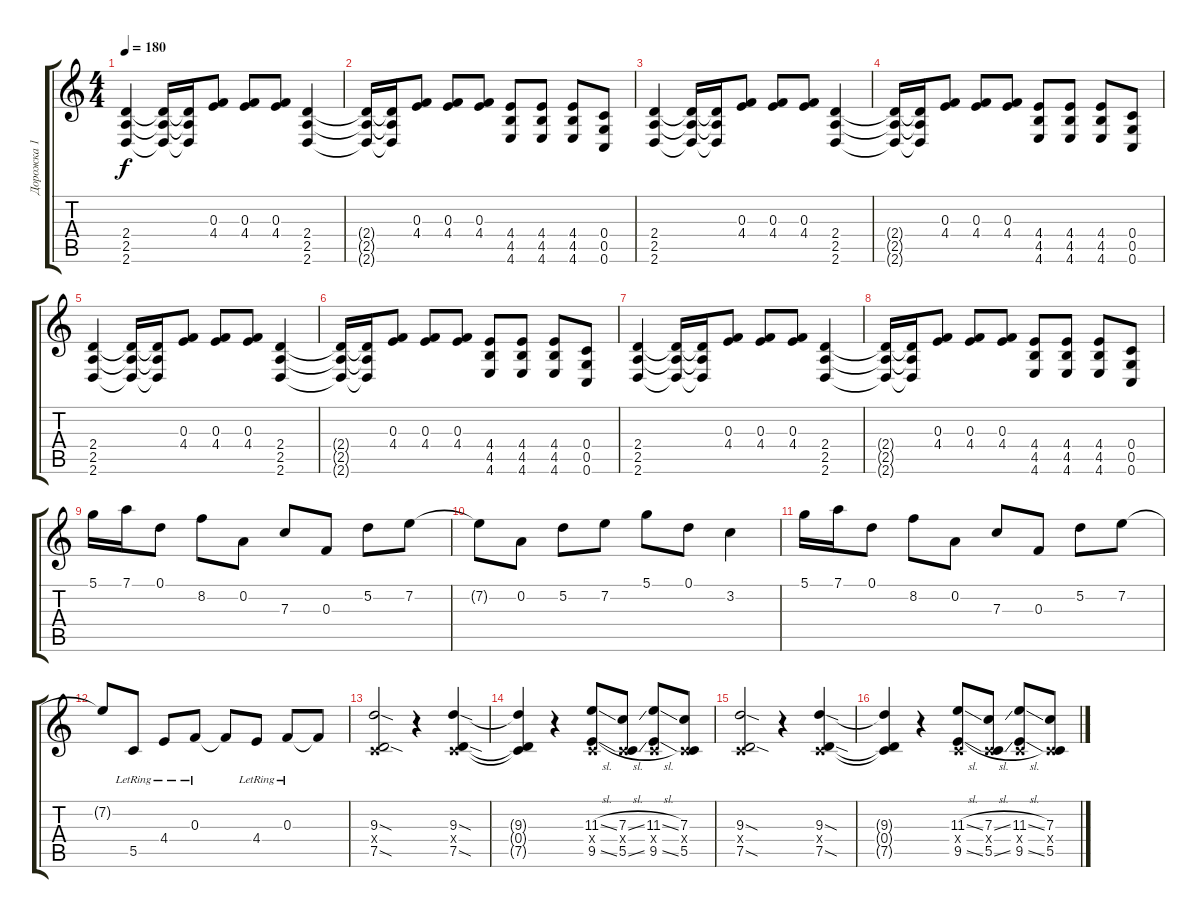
\track ("Дорожка 1" "Дорожка 1") {instrument overdrivenguitar}
\staff {score tabs}
\tuning (D4 A3 F3 C3 G2 C2) {hide}
\ts (4 4)
\tempo 180
\clef g2
\ks c
(2.4 2.5 2.6).4{dy f} (2.4{t} 2.5{t} 2.6{t}).16 (2.4{t} 2.5{t} 2.6{t}).16 (0.3 4.4).8 (0.3 4.4).8 (0.3 4.4).8 (2.4 2.5 2.6).4 |
(2.4{t} 2.5{t} 2.6{t}).16 (2.4{t} 2.5{t} 2.6{t}).16 (0.3 4.4).8 (0.3 4.4).8 (0.3 4.4).8 (4.4 4.5 4.6).8 (4.4 4.5 4.6).8 (4.4 4.5 4.6).8 (0.4 0.5 0.6).8 |
(2.4 2.5 2.6).4 (2.4{t} 2.5{t} 2.6{t}).16 (2.4{t} 2.5{t} 2.6{t}).16 (0.3 4.4).8 (0.3 4.4).8 (0.3 4.4).8 (2.4 2.5 2.6).4 |
(2.4{t} 2.5{t} 2.6{t}).16 (2.4{t} 2.5{t} 2.6{t}).16 (0.3 4.4).8 (0.3 4.4).8 (0.3 4.4).8 (4.4 4.5 4.6).8 (4.4 4.5 4.6).8 (4.4 4.5 4.6).8 (0.4 0.5 0.6).8 |
(2.4 2.5 2.6).4 (2.4{t} 2.5{t} 2.6{t}).16 (2.4{t} 2.5{t} 2.6{t}).16 (0.3 4.4).8 (0.3 4.4).8 (0.3 4.4).8 (2.4 2.5 2.6).4 |
(2.4{t} 2.5{t} 2.6{t}).16 (2.4{t} 2.5{t} 2.6{t}).16 (0.3 4.4).8 (0.3 4.4).8 (0.3 4.4).8 (4.4 4.5 4.6).8 (4.4 4.5 4.6).8 (4.4 4.5 4.6).8 (0.4 0.5 0.6).8 |
(2.4 2.5 2.6).4 (2.4{t} 2.5{t} 2.6{t}).16 (2.4{t} 2.5{t} 2.6{t}).16 (0.3 4.4).8 (0.3 4.4).8 (0.3 4.4).8 (2.4 2.5 2.6).4 |
(2.4{t} 2.5{t} 2.6{t}).16 (2.4{t} 2.5{t} 2.6{t}).16 (0.3 4.4).8 (0.3 4.4).8 (0.3 4.4).8 (4.4 4.5 4.6).8 (4.4 4.5 4.6).8 (4.4 4.5 4.6).8 (0.4 0.5 0.6).8 |
5.1.16 7.1.16 0.1.8 8.2.8 0.2.8 7.3.8 0.3.8 5.2.8 7.2.8 |
7.2{t}.8 0.2.8 5.2.8 7.2.8 5.1.8 0.1.8 3.2.4 |
5.1.16 7.1.16 0.1.8 8.2.8 0.2.8 7.3.8 0.3.8 5.2.8 7.2.8 |
7.2{t}.8 5.5{lr}.8 4.4{lr}.8 0.3{lr}.8 0.3{t}.8 4.4{lr}.8 0.3{lr}.8 0.3{t}.8 |
(9.3{sod} 0.4{x} 7.5{sod}).2 r.4 (9.3{sod} 0.4{x} 7.5{sod}).4 |
(9.3{t} 0.4{t} 7.5{t}).4 r.4 (11.3{sl} 0.4{x} 9.5{sl}).8 (7.3{sl} 0.4{x} 5.5{sl}).8 (11.3{sl} 0.4{x} 9.5{sl}).8 (7.3 0.4{x} 5.5).8 |
(9.3{sod} 0.4{x} 7.5{sod}).2 r.4 (9.3{sod} 0.4{x} 7.5{sod}).4 |
(9.3{t} 0.4{t} 7.5{t}).4 r.4 (11.3{sl} 0.4{x} 9.5{sl}).8 (7.3{sl} 0.4{x} 5.5{sl}).8 (11.3{sl} 0.4{x} 9.5{sl}).8 (7.3 0.4{x} 5.5).8
